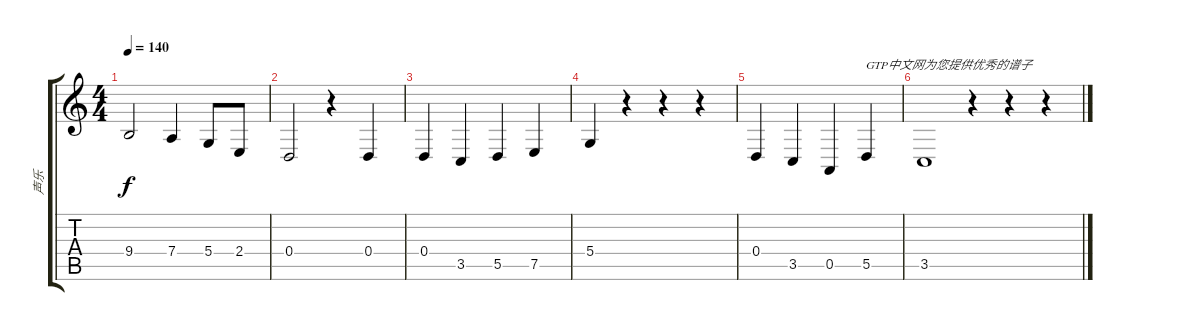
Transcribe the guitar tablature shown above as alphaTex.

\track ("声乐" "声乐") {instrument tremolostrings}
\staff {score tabs}
\tuning (E4 B3 G3 D3 A2 E2) {hide}
\ts (4 4)
\tempo 140
\clef g2
\ks c
9.4.2{dy f} 7.4.4 5.4.8 2.4.8 |
0.4.2 r.4 0.4.4 |
0.4.4 3.5.4 5.5.4 7.5.4 |
5.4.4 r.4 r.4 r.4 |
0.4.4 3.5.4 0.5.4 5.5.4{txt "GTP中文网为您提供优秀的谱子"} |
3.5.1 r.4 r.4 r.4
